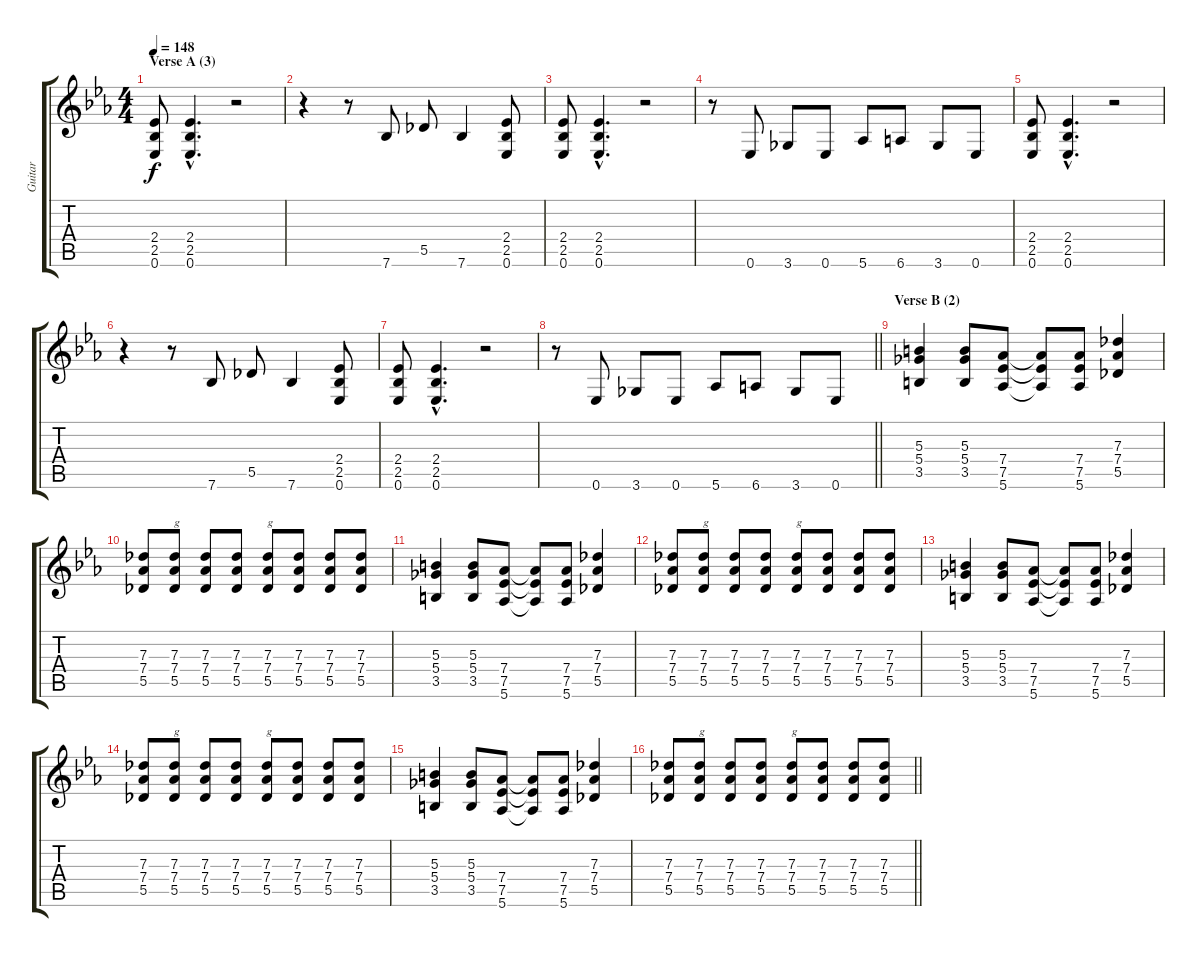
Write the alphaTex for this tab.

\track ("Guitar" "Guitar") {instrument distortionguitar}
\staff {score tabs}
\tuning (Eb4 Bb3 Gb3 Db3 Ab2 Eb2) {hide}
\ts (4 4)
\section ("" "Verse A (3)")
\tempo 148
\clef g2
\ks eb
(2.4 2.5 0.6).8{dy f} (2.4{hac} 2.5{hac} 0.6{hac}).4{d} r.2 |
r.4 r.8 7.6.8 5.5.8 7.6.4 (2.4 2.5 0.6).8 |
(2.4 2.5 0.6).8 (2.4{hac} 2.5{hac} 0.6{hac}).4{d} r.2 |
r.8 0.6.8 3.6.8 0.6.8 5.6.8 6.6.8 3.6.8 0.6.8 |
(2.4 2.5 0.6).8 (2.4{hac} 2.5{hac} 0.6{hac}).4{d} r.2 |
r.4 r.8 7.6.8 5.5.8 7.6.4 (2.4 2.5 0.6).8 |
(2.4 2.5 0.6).8 (2.4{hac} 2.5{hac} 0.6{hac}).4{d} r.2 |
\barLineRight lightlight
r.8 0.6.8 3.6.8 0.6.8 5.6.8 6.6.8 3.6.8 0.6.8 |
\section ("" "Verse B (2)")
(5.3 5.4 3.5).4 (5.3 5.4 3.5).8 (7.4 7.5 5.6).8 (7.4{t} 7.5{t} 5.6{t}).8 (7.4 7.5 5.6).8 (7.3 7.4 5.5).4 |
(7.3 7.4 5.5).8 (7.3 7.4 5.5).8{txt "g"} (7.3 7.4 5.5).8 (7.3 7.4 5.5).8 (7.3 7.4 5.5).8{txt "g"} (7.3 7.4 5.5).8 (7.3 7.4 5.5).8 (7.3 7.4 5.5).8 |
(5.3 5.4 3.5).4 (5.3 5.4 3.5).8 (7.4 7.5 5.6).8 (7.4{t} 7.5{t} 5.6{t}).8 (7.4 7.5 5.6).8 (7.3 7.4 5.5).4 |
(7.3 7.4 5.5).8 (7.3 7.4 5.5).8{txt "g"} (7.3 7.4 5.5).8 (7.3 7.4 5.5).8 (7.3 7.4 5.5).8{txt "g"} (7.3 7.4 5.5).8 (7.3 7.4 5.5).8 (7.3 7.4 5.5).8 |
(5.3 5.4 3.5).4 (5.3 5.4 3.5).8 (7.4 7.5 5.6).8 (7.4{t} 7.5{t} 5.6{t}).8 (7.4 7.5 5.6).8 (7.3 7.4 5.5).4 |
(7.3 7.4 5.5).8 (7.3 7.4 5.5).8{txt "g"} (7.3 7.4 5.5).8 (7.3 7.4 5.5).8 (7.3 7.4 5.5).8{txt "g"} (7.3 7.4 5.5).8 (7.3 7.4 5.5).8 (7.3 7.4 5.5).8 |
(5.3 5.4 3.5).4 (5.3 5.4 3.5).8 (7.4 7.5 5.6).8 (7.4{t} 7.5{t} 5.6{t}).8 (7.4 7.5 5.6).8 (7.3 7.4 5.5).4 |
\barLineRight lightlight
(7.3 7.4 5.5).8 (7.3 7.4 5.5).8{txt "g"} (7.3 7.4 5.5).8 (7.3 7.4 5.5).8 (7.3 7.4 5.5).8{txt "g"} (7.3 7.4 5.5).8 (7.3 7.4 5.5).8 (7.3 7.4 5.5).8
